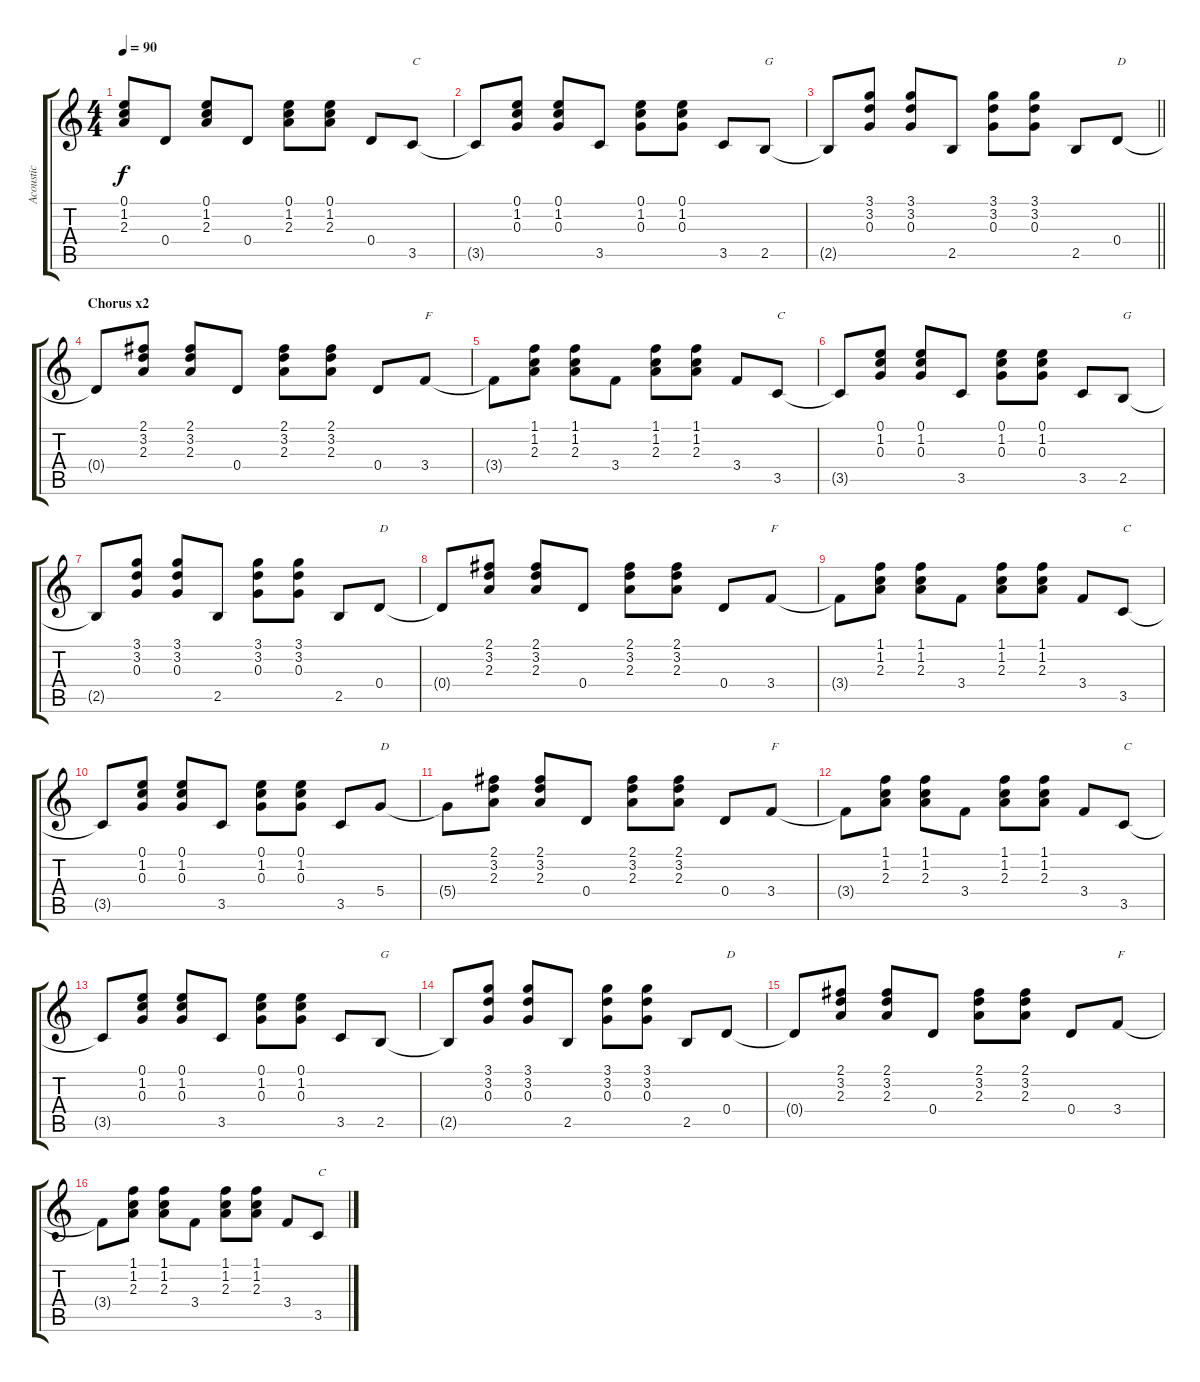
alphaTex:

\track ("Acoustic" "Acoustic") {instrument acousticguitarsteel}
\staff {score tabs}
\tuning (E4 B3 G3 D3 A2 E2) {hide}
\ts (4 4)
\tempo 90
\clef g2
\ks c
(0.1{t} 1.2{t} 2.3{t}).8{dy f} 0.4.8 (0.1 1.2 2.3).8 0.4.8 (0.1 1.2 2.3).8 (0.1 1.2 2.3).8 0.4.8 3.5.8{txt "C"} |
3.5{t}.8 (0.1 1.2 0.3).8 (0.1 1.2 0.3).8 3.5.8 (0.1 1.2 0.3).8 (0.1 1.2 0.3).8 3.5.8 2.5.8{txt "G"} |
\barLineRight lightlight
2.5{t}.8 (3.1 3.2 0.3).8 (3.1 3.2 0.3).8 2.5.8 (3.1 3.2 0.3).8 (3.1 3.2 0.3).8 2.5.8 0.4.8{txt "D"} |
\section ("" "Chorus x2")
0.4{t}.8 (2.1 3.2 2.3).8 (2.1 3.2 2.3).8 0.4.8 (2.1 3.2 2.3).8 (2.1 3.2 2.3).8 0.4.8 3.4.8{txt "F"} |
3.4{t}.8 (1.1 1.2 2.3).8 (1.1 1.2 2.3).8 3.4.8 (1.1 1.2 2.3).8 (1.1 1.2 2.3).8 3.4.8 3.5.8{txt "C"} |
3.5{t}.8 (0.1 1.2 0.3).8 (0.1 1.2 0.3).8 3.5.8 (0.1 1.2 0.3).8 (0.1 1.2 0.3).8 3.5.8 2.5.8{txt "G"} |
2.5{t}.8 (3.1 3.2 0.3).8 (3.1 3.2 0.3).8 2.5.8 (3.1 3.2 0.3).8 (3.1 3.2 0.3).8 2.5.8 0.4.8{txt "D"} |
0.4{t}.8 (2.1 3.2 2.3).8 (2.1 3.2 2.3).8 0.4.8 (2.1 3.2 2.3).8 (2.1 3.2 2.3).8 0.4.8 3.4.8{txt "F"} |
3.4{t}.8 (1.1 1.2 2.3).8 (1.1 1.2 2.3).8 3.4.8 (1.1 1.2 2.3).8 (1.1 1.2 2.3).8 3.4.8 3.5.8{txt "C"} |
3.5{t}.8 (0.1 1.2 0.3).8 (0.1 1.2 0.3).8 3.5.8 (0.1 1.2 0.3).8 (0.1 1.2 0.3).8 3.5.8 5.4.8{txt "D"} |
5.4{t}.8 (2.1 3.2 2.3).8 (2.1 3.2 2.3).8 0.4.8 (2.1 3.2 2.3).8 (2.1 3.2 2.3).8 0.4.8 3.4.8{txt "F"} |
3.4{t}.8 (1.1 1.2 2.3).8 (1.1 1.2 2.3).8 3.4.8 (1.1 1.2 2.3).8 (1.1 1.2 2.3).8 3.4.8 3.5.8{txt "C"} |
3.5{t}.8 (0.1 1.2 0.3).8 (0.1 1.2 0.3).8 3.5.8 (0.1 1.2 0.3).8 (0.1 1.2 0.3).8 3.5.8 2.5.8{txt "G"} |
2.5{t}.8 (3.1 3.2 0.3).8 (3.1 3.2 0.3).8 2.5.8 (3.1 3.2 0.3).8 (3.1 3.2 0.3).8 2.5.8 0.4.8{txt "D"} |
0.4{t}.8 (2.1 3.2 2.3).8 (2.1 3.2 2.3).8 0.4.8 (2.1 3.2 2.3).8 (2.1 3.2 2.3).8 0.4.8 3.4.8{txt "F"} |
3.4{t}.8 (1.1 1.2 2.3).8 (1.1 1.2 2.3).8 3.4.8 (1.1 1.2 2.3).8 (1.1 1.2 2.3).8 3.4.8 3.5.8{txt "C"}
